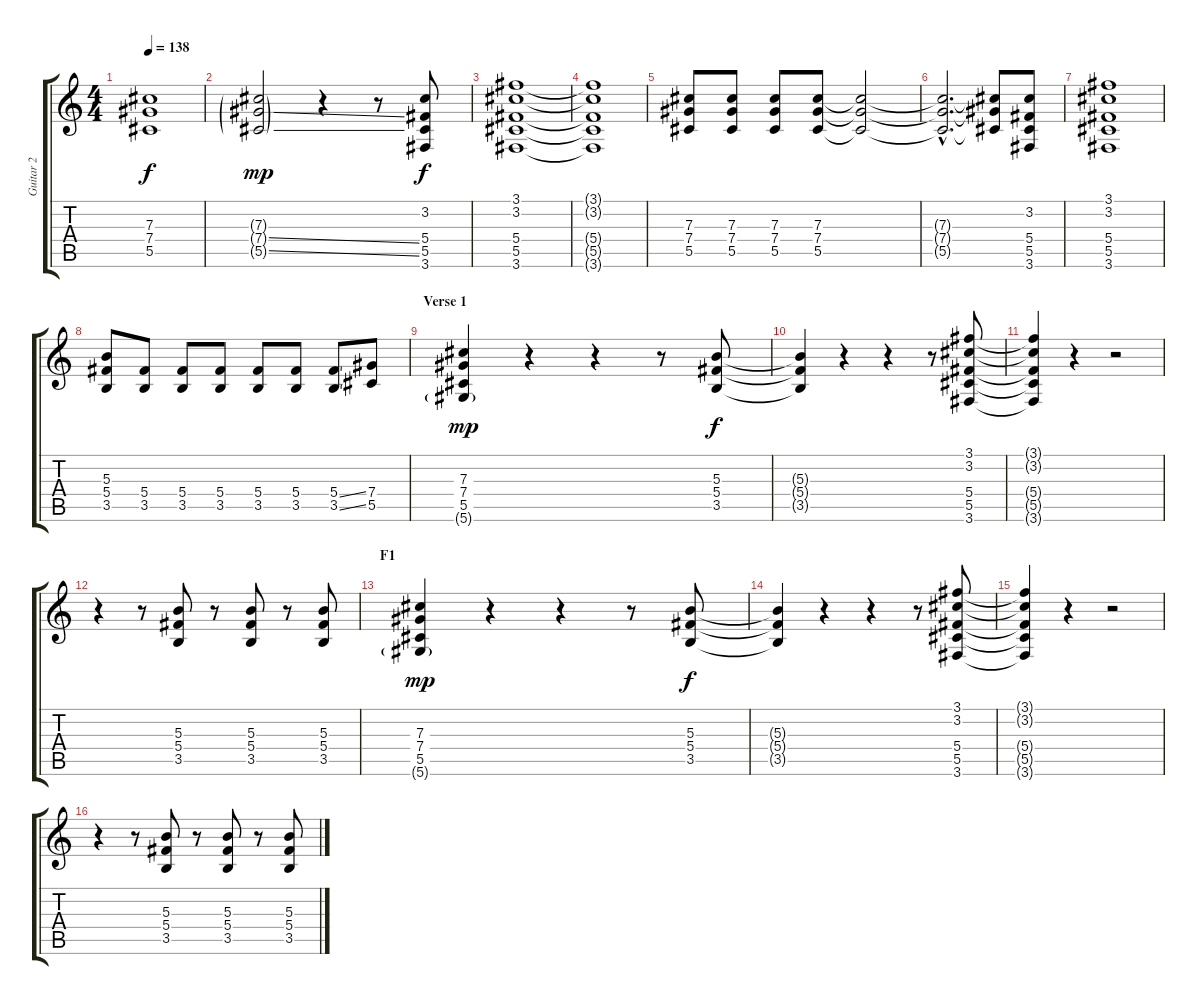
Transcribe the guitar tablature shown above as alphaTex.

\track ("Guitar 2" "Guitar 2") {instrument distortionguitar}
\staff {score tabs}
\tuning (Eb4 Bb3 Gb3 Db3 Ab2 Eb2) {hide}
\ts (4 4)
\tempo 138
\clef g2
\ks c
(7.3 7.4 5.5).1{dy f instrument distortionguitar} |
(7.3{g} 7.4{ss g} 5.5{ss g}).2{dy mp} r.4 r.8 (3.2 5.4 5.5 3.6).8{dy f} |
(3.1 3.2 5.4 5.5 3.6).1 |
(3.1{t} 3.2{t} 5.4{t} 5.5{t} 3.6{t}).1 |
(7.3 7.4 5.5).8 (7.3 7.4 5.5).8 (7.3 7.4 5.5).8 (7.3 7.4 5.5).8 (7.3{t} 7.4{t} 5.5{t}).2 |
(7.3{hac t} 7.4{hac t} 5.5{hac t}).2{d} (7.3{t} 7.4{t} 5.5{t}).8 (3.2 5.4 5.5 3.6).8 |
(3.1 3.2 5.4 5.5 3.6).1 |
(5.3 5.4 3.5).8 (5.4 3.5).8 (5.4 3.5).8 (5.4 3.5).8 (5.4 3.5).8 (5.4 3.5).8 (5.4{ss} 3.5{ss}).8 (7.4 5.5).8 |
\section ("" "Verse 1")
(7.3 7.4 5.5 5.6{g}).4{dy mp} r.4 r.4 r.8 (5.3 5.4 3.5).8{dy f} |
(5.3{t} 5.4{t} 3.5{t}).4 r.4 r.4 r.8 (3.1 3.2 5.4 5.5 3.6).8 |
(3.1{t} 3.2{t} 5.4{t} 5.5{t} 3.6{t}).4 r.4 r.2 |
r.4 r.8 (5.3 5.4 3.5).8 r.8 (5.3 5.4 3.5).8 r.8 (5.3 5.4 3.5).8 |
\section ("" "F1")
(7.3 7.4 5.5 5.6{g}).4{dy mp} r.4 r.4 r.8 (5.3 5.4 3.5).8{dy f} |
(5.3{t} 5.4{t} 3.5{t}).4 r.4 r.4 r.8 (3.1 3.2 5.4 5.5 3.6).8 |
(3.1{t} 3.2{t} 5.4{t} 5.5{t} 3.6{t}).4 r.4 r.2 |
r.4 r.8 (5.3 5.4 3.5).8 r.8 (5.3 5.4 3.5).8 r.8 (5.3 5.4 3.5).8
